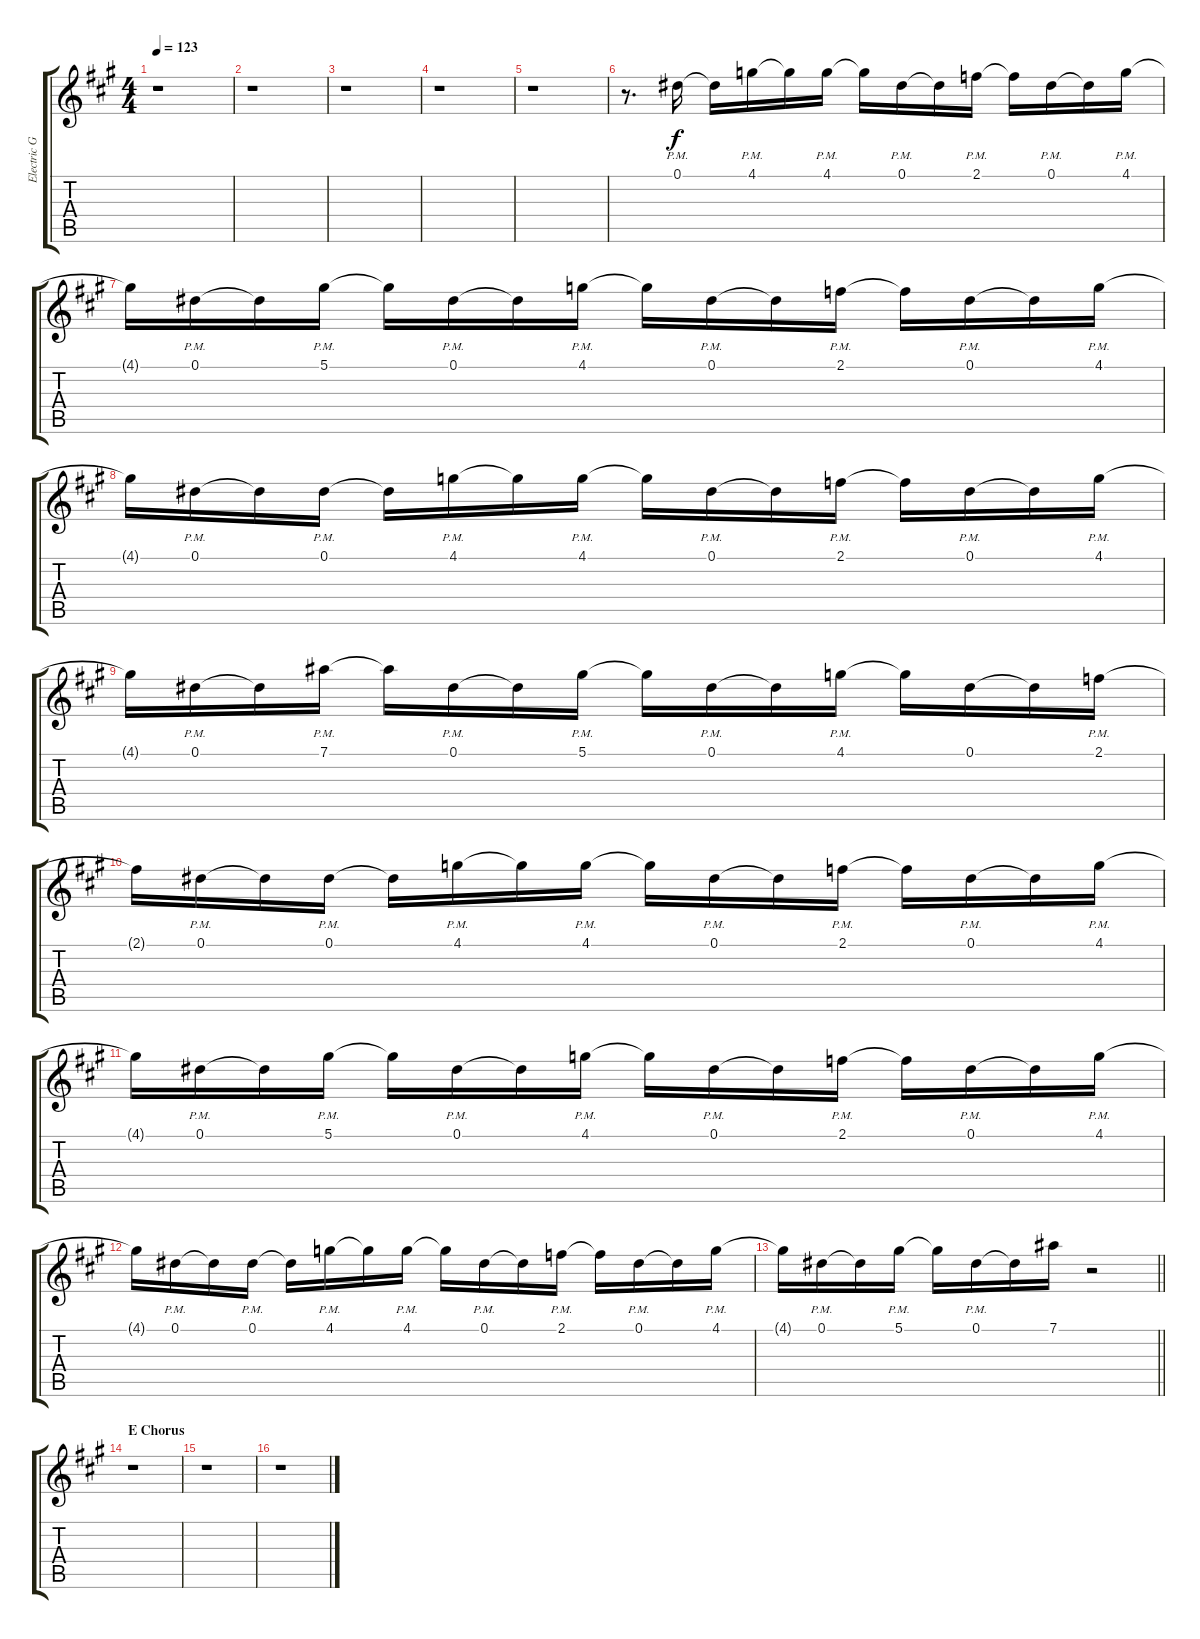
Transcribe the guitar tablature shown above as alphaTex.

\track ("Electric Guitar 1 (Delay) Do not play ! " "Electric G") {instrument overdrivenguitar}
\staff {score tabs}
\tuning (Eb4 Bb3 Gb3 Db3 Ab2 Eb2) {hide}
\ts (4 4)
\tempo 123
\clef g2
\ks a
r.1{dy f} |
r.1 |
r.1 |
r.1 |
r.1 |
r.8{d} 0.1{pm}.16 0.1{t}.16 4.1{pm}.16 4.1{t}.16 4.1{pm}.16 4.1{t}.16 0.1{pm}.16 0.1{t}.16 2.1{pm}.16 2.1{t}.16 0.1{pm}.16 0.1{t}.16 4.1{pm}.16 |
4.1{t}.16 0.1{pm}.16 0.1{t}.16 5.1{pm}.16 5.1{t}.16 0.1{pm}.16 0.1{t}.16 4.1{pm}.16 4.1{t}.16 0.1{pm}.16 0.1{t}.16 2.1{pm}.16 2.1{t}.16 0.1{pm}.16 0.1{t}.16 4.1{pm}.16 |
4.1{t}.16 0.1{pm}.16 0.1{t}.16 0.1{pm}.16 0.1{t}.16 4.1{pm}.16 4.1{t}.16 4.1{pm}.16 4.1{t}.16 0.1{pm}.16 0.1{t}.16 2.1{pm}.16 2.1{t}.16 0.1{pm}.16 0.1{t}.16 4.1{pm}.16 |
4.1{t}.16 0.1{pm}.16 0.1{t}.16 7.1{pm}.16 7.1{t}.16 0.1{pm}.16 0.1{t}.16 5.1{pm}.16 5.1{t}.16 0.1{pm}.16 0.1{t}.16 4.1{pm}.16 4.1{t}.16 0.1.16 0.1{t}.16 2.1{pm}.16 |
2.1{t}.16 0.1{pm}.16 0.1{t}.16 0.1{pm}.16 0.1{t}.16 4.1{pm}.16 4.1{t}.16 4.1{pm}.16 4.1{t}.16 0.1{pm}.16 0.1{t}.16 2.1{pm}.16 2.1{t}.16 0.1{pm}.16 0.1{t}.16 4.1{pm}.16 |
4.1{t}.16 0.1{pm}.16 0.1{t}.16 5.1{pm}.16 5.1{t}.16 0.1{pm}.16 0.1{t}.16 4.1{pm}.16 4.1{t}.16 0.1{pm}.16 0.1{t}.16 2.1{pm}.16 2.1{t}.16 0.1{pm}.16 0.1{t}.16 4.1{pm}.16 |
4.1{t}.16 0.1{pm}.16 0.1{t}.16 0.1{pm}.16 0.1{t}.16 4.1{pm}.16 4.1{t}.16 4.1{pm}.16 4.1{t}.16 0.1{pm}.16 0.1{t}.16 2.1{pm}.16 2.1{t}.16 0.1{pm}.16 0.1{t}.16 4.1{pm}.16 |
\barLineRight lightlight
4.1{t}.16 0.1{pm}.16 0.1{t}.16 5.1{pm}.16 5.1{t}.16 0.1{pm}.16 0.1{t}.16 7.1.16 r.2 |
\section ("" "E Chorus")
r.1 |
r.1 |
r.1
